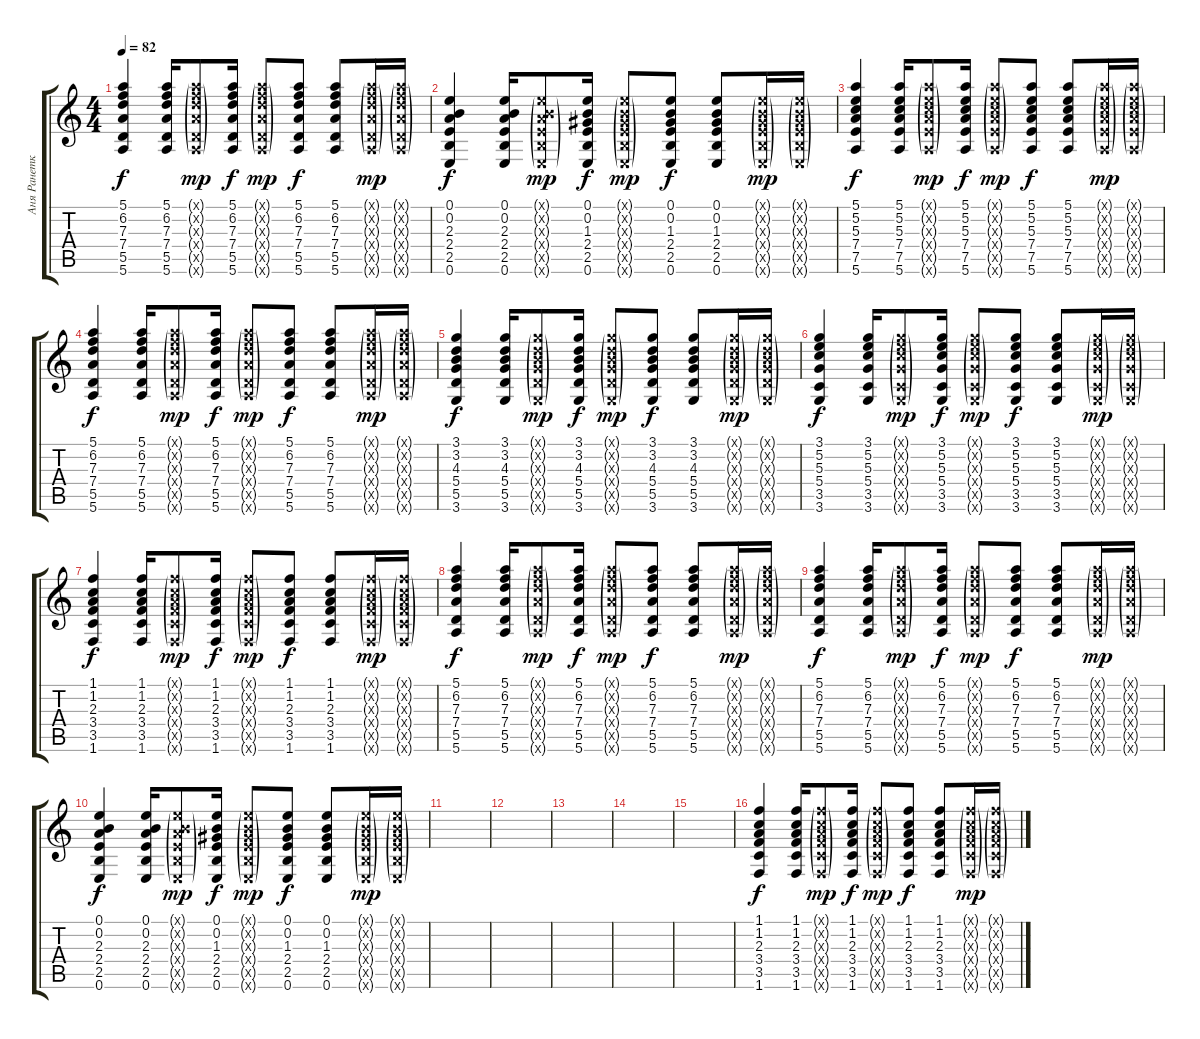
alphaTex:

\track ("Аня Ранетка" "Аня Ранетк") {instrument electricguitarclean}
\staff {score tabs}
\tuning (E4 B3 G3 D3 A2 E2) {hide}
\ts (4 4)
\tempo 82
\clef g2
\ks c
(5.1 6.2 7.3 7.4 5.5 5.6).4{dy f} (5.1 6.2 7.3 7.4 5.5 5.6).16 (5.1{g x} 6.2{g x} 7.3{g x} 7.4{g x} 5.5{g x} 5.6{g x}).8{dy mp} (5.1 6.2 7.3 7.4 5.5 5.6).16{dy f} (5.1{g x} 6.2{g x} 7.3{g x} 7.4{g x} 5.5{g x} 5.6{g x}).8{dy mp} (5.1 6.2 7.3 7.4 5.5 5.6).8{dy f} (5.1 6.2 7.3 7.4 5.5 5.6).8 (5.1{g x} 6.2{g x} 7.3{g x} 7.4{g x} 5.5{g x} 5.6{g x}).16{dy mp} (5.1{g x} 6.2{g x} 7.3{g x} 7.4{g x} 5.5{g x} 5.6{g x}).16 |
(0.1 0.2 2.3 2.4 2.5 0.6).4{dy f} (0.1 0.2 2.3 2.4 2.5 0.6).16 (0.1{g x} 0.2{g x} 2.3{g x} 2.4{g x} 2.5{g x} 0.6{g x}).8{dy mp} (0.1 0.2 1.3 2.4 2.5 0.6).16{dy f} (0.1{g x} 0.2{g x} 1.3{g x} 2.4{g x} 2.5{g x} 0.6{g x}).8{dy mp} (0.1 0.2 1.3 2.4 2.5 0.6).8{dy f} (0.1 0.2 1.3 2.4 2.5 0.6).8 (0.1{g x} 0.2{g x} 1.3{g x} 2.4{g x} 2.5{g x} 0.6{g x}).16{dy mp} (0.1{g x} 0.2{g x} 1.3{g x} 2.4{g x} 2.5{g x} 0.6{g x}).16 |
(5.1 5.2 5.3 7.4 7.5 5.6).4{dy f} (5.1 5.2 5.3 7.4 7.5 5.6).16 (5.1{g x} 5.2{g x} 5.3{g x} 7.4{g x} 7.5{g x} 5.6{g x}).8{dy mp} (5.1 5.2 5.3 7.4 7.5 5.6).16{dy f} (5.1{g x} 5.2{g x} 5.3{g x} 7.4{g x} 7.5{g x} 5.6{g x}).8{dy mp} (5.1 5.2 5.3 7.4 7.5 5.6).8{dy f} (5.1 5.2 5.3 7.4 7.5 5.6).8 (5.1{g x} 5.2{g x} 5.3{g x} 7.4{g x} 7.5{g x} 5.6{g x}).16{dy mp} (5.1{g x} 5.2{g x} 5.3{g x} 7.4{g x} 7.5{g x} 5.6{g x}).16 |
(5.1 6.2 7.3 7.4 5.5 5.6).4{dy f} (5.1 6.2 7.3 7.4 5.5 5.6).16 (5.1{g x} 6.2{g x} 7.3{g x} 7.4{g x} 5.5{g x} 5.6{g x}).8{dy mp} (5.1 6.2 7.3 7.4 5.5 5.6).16{dy f} (5.1{g x} 6.2{g x} 7.3{g x} 7.4{g x} 5.5{g x} 5.6{g x}).8{dy mp} (5.1 6.2 7.3 7.4 5.5 5.6).8{dy f} (5.1 6.2 7.3 7.4 5.5 5.6).8 (5.1{g x} 6.2{g x} 7.3{g x} 7.4{g x} 5.5{g x} 5.6{g x}).16{dy mp} (5.1{g x} 6.2{g x} 7.3{g x} 7.4{g x} 5.5{g x} 5.6{g x}).16 |
(3.1 3.2 4.3 5.4 5.5 3.6).4{dy f} (3.1 3.2 4.3 5.4 5.5 3.6).16 (3.1{g x} 3.2{g x} 4.3{g x} 5.4{g x} 5.5{g x} 3.6{g x}).8{dy mp} (3.1 3.2 4.3 5.4 5.5 3.6).16{dy f} (3.1{g x} 3.2{g x} 4.3{g x} 5.4{g x} 5.5{g x} 3.6{g x}).8{dy mp} (3.1 3.2 4.3 5.4 5.5 3.6).8{dy f} (3.1 3.2 4.3 5.4 5.5 3.6).8 (3.1{g x} 3.2{g x} 4.3{g x} 5.4{g x} 5.5{g x} 3.6{g x}).16{dy mp} (3.1{g x} 3.2{g x} 4.3{g x} 5.4{g x} 5.5{g x} 3.6{g x}).16 |
(3.1 5.2 5.3 5.4 3.5 3.6).4{dy f} (3.1 5.2 5.3 5.4 3.5 3.6).16 (3.1{g x} 5.2{g x} 5.3{g x} 5.4{g x} 3.5{g x} 3.6{g x}).8{dy mp} (3.1 5.2 5.3 5.4 3.5 3.6).16{dy f} (3.1{g x} 5.2{g x} 5.3{g x} 5.4{g x} 3.5{g x} 3.6{g x}).8{dy mp} (3.1 5.2 5.3 5.4 3.5 3.6).8{dy f} (3.1 5.2 5.3 5.4 3.5 3.6).8 (3.1{g x} 5.2{g x} 5.3{g x} 5.4{g x} 3.5{g x} 3.6{g x}).16{dy mp} (3.1{g x} 5.2{g x} 5.3{g x} 5.4{g x} 3.5{g x} 3.6{g x}).16 |
(1.1 1.2 2.3 3.4 3.5 1.6).4{dy f} (1.1 1.2 2.3 3.4 3.5 1.6).16 (1.1{g x} 1.2{g x} 2.3{g x} 3.4{g x} 3.5{g x} 1.6{g x}).8{dy mp} (1.1 1.2 2.3 3.4 3.5 1.6).16{dy f} (1.1{g x} 1.2{g x} 2.3{g x} 3.4{g x} 3.5{g x} 1.6{g x}).8{dy mp} (1.1 1.2 2.3 3.4 3.5 1.6).8{dy f} (1.1 1.2 2.3 3.4 3.5 1.6).8 (1.1{g x} 1.2{g x} 2.3{g x} 3.4{g x} 3.5{g x} 1.6{g x}).16{dy mp} (1.1{g x} 1.2{g x} 2.3{g x} 3.4{g x} 3.5{g x} 1.6{g x}).16 |
(5.1 6.2 7.3 7.4 5.5 5.6).4{dy f} (5.1 6.2 7.3 7.4 5.5 5.6).16 (5.1{g x} 6.2{g x} 7.3{g x} 7.4{g x} 5.5{g x} 5.6{g x}).8{dy mp} (5.1 6.2 7.3 7.4 5.5 5.6).16{dy f} (5.1{g x} 6.2{g x} 7.3{g x} 7.4{g x} 5.5{g x} 5.6{g x}).8{dy mp} (5.1 6.2 7.3 7.4 5.5 5.6).8{dy f} (5.1 6.2 7.3 7.4 5.5 5.6).8 (5.1{g x} 6.2{g x} 7.3{g x} 7.4{g x} 5.5{g x} 5.6{g x}).16{dy mp} (5.1{g x} 6.2{g x} 7.3{g x} 7.4{g x} 5.5{g x} 5.6{g x}).16 |
(5.1 6.2 7.3 7.4 5.5 5.6).4{dy f} (5.1 6.2 7.3 7.4 5.5 5.6).16 (5.1{g x} 6.2{g x} 7.3{g x} 7.4{g x} 5.5{g x} 5.6{g x}).8{dy mp} (5.1 6.2 7.3 7.4 5.5 5.6).16{dy f} (5.1{g x} 6.2{g x} 7.3{g x} 7.4{g x} 5.5{g x} 5.6{g x}).8{dy mp} (5.1 6.2 7.3 7.4 5.5 5.6).8{dy f} (5.1 6.2 7.3 7.4 5.5 5.6).8 (5.1{g x} 6.2{g x} 7.3{g x} 7.4{g x} 5.5{g x} 5.6{g x}).16{dy mp} (5.1{g x} 6.2{g x} 7.3{g x} 7.4{g x} 5.5{g x} 5.6{g x}).16 |
(0.1 0.2 2.3 2.4 2.5 0.6).4{dy f} (0.1 0.2 2.3 2.4 2.5 0.6).16 (0.1{g x} 0.2{g x} 2.3{g x} 2.4{g x} 2.5{g x} 0.6{g x}).8{dy mp} (0.1 0.2 1.3 2.4 2.5 0.6).16{dy f} (0.1{g x} 0.2{g x} 1.3{g x} 2.4{g x} 2.5{g x} 0.6{g x}).8{dy mp} (0.1 0.2 1.3 2.4 2.5 0.6).8{dy f} (0.1 0.2 1.3 2.4 2.5 0.6).8 (0.1{g x} 0.2{g x} 1.3{g x} 2.4{g x} 2.5{g x} 0.6{g x}).16{dy mp} (0.1{g x} 0.2{g x} 1.3{g x} 2.4{g x} 2.5{g x} 0.6{g x}).16 |
|
|
|
|
|
(1.1 1.2 2.3 3.4 3.5 1.6).4{dy f} (1.1 1.2 2.3 3.4 3.5 1.6).16 (1.1{g x} 1.2{g x} 2.3{g x} 3.4{g x} 3.5{g x} 1.6{g x}).8{dy mp} (1.1 1.2 2.3 3.4 3.5 1.6).16{dy f} (1.1{g x} 1.2{g x} 2.3{g x} 3.4{g x} 3.5{g x} 1.6{g x}).8{dy mp} (1.1 1.2 2.3 3.4 3.5 1.6).8{dy f} (1.1 1.2 2.3 3.4 3.5 1.6).8 (1.1{g x} 1.2{g x} 2.3{g x} 3.4{g x} 3.5{g x} 1.6{g x}).16{dy mp} (1.1{g x} 1.2{g x} 2.3{g x} 3.4{g x} 3.5{g x} 1.6{g x}).16
